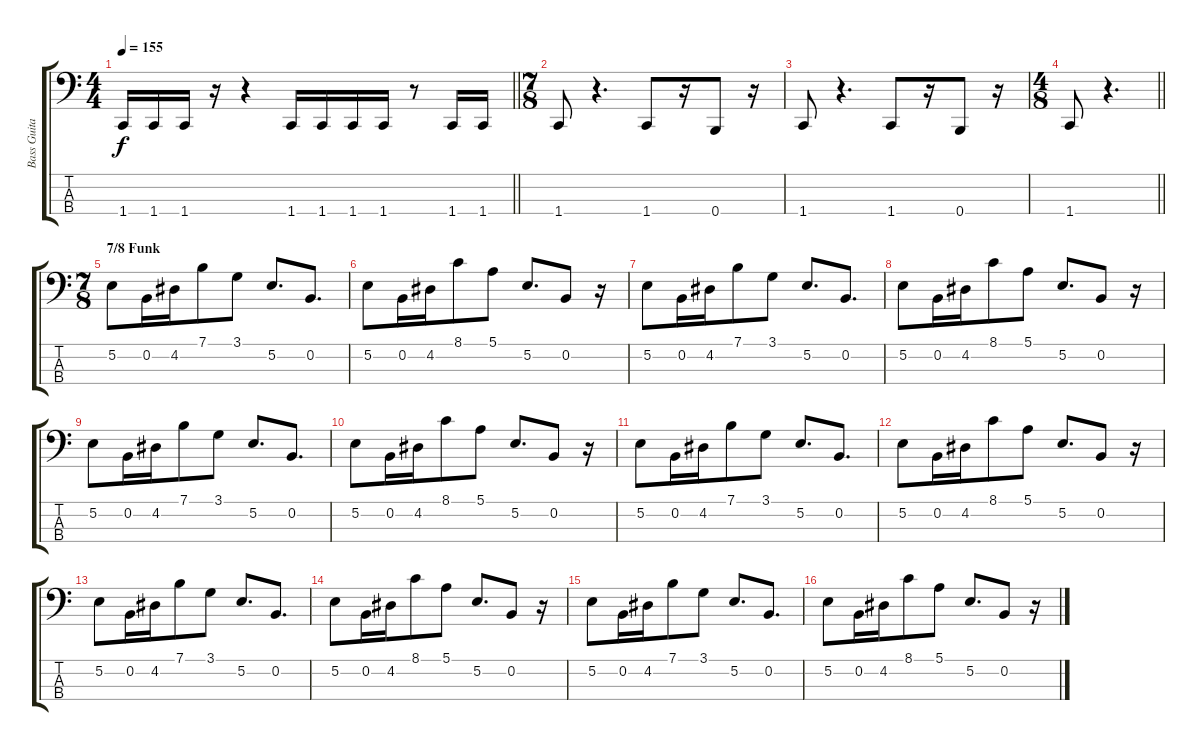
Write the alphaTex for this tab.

\track ("Bass Guitar" "Bass Guita") {instrument electricbasspick}
\staff {score tabs}
\tuning (E2 B1 Gb1 B0) {hide}
\ts (4 4)
\tempo 155
\clef f4
\barLineRight lightlight
\ks c
1.4.16{dy f} 1.4.16 1.4.16 r.16 r.4 1.4.16 1.4.16 1.4.16 1.4.16 r.8 1.4.16 1.4.16 |
\ts (7 8)
\section ("" "")
1.4.8 r.4{d} 1.4.8 r.16 0.4.8 r.16 |
1.4.8 r.4{d} 1.4.8 r.16 0.4.8 r.16 |
\ts (4 8)
\barLineRight lightlight
1.4.8 r.4{d} |
\ts (7 8)
\section ("" "7/8 Funk")
5.2.8 0.2.16 4.2.16 7.1.8 3.1.8 5.2.8{d} 0.2.8{d} |
5.2.8 0.2.16 4.2.16 8.1.8 5.1.8 5.2.8{d} 0.2.8 r.16 |
5.2.8 0.2.16 4.2.16 7.1.8 3.1.8 5.2.8{d} 0.2.8{d} |
5.2.8 0.2.16 4.2.16 8.1.8 5.1.8 5.2.8{d} 0.2.8 r.16 |
5.2.8 0.2.16 4.2.16 7.1.8 3.1.8 5.2.8{d} 0.2.8{d} |
5.2.8 0.2.16 4.2.16 8.1.8 5.1.8 5.2.8{d} 0.2.8 r.16 |
5.2.8 0.2.16 4.2.16 7.1.8 3.1.8 5.2.8{d} 0.2.8{d} |
5.2.8 0.2.16 4.2.16 8.1.8 5.1.8 5.2.8{d} 0.2.8 r.16 |
5.2.8 0.2.16 4.2.16 7.1.8 3.1.8 5.2.8{d} 0.2.8{d} |
5.2.8 0.2.16 4.2.16 8.1.8 5.1.8 5.2.8{d} 0.2.8 r.16 |
5.2.8 0.2.16 4.2.16 7.1.8 3.1.8 5.2.8{d} 0.2.8{d} |
5.2.8 0.2.16 4.2.16 8.1.8 5.1.8 5.2.8{d} 0.2.8 r.16
